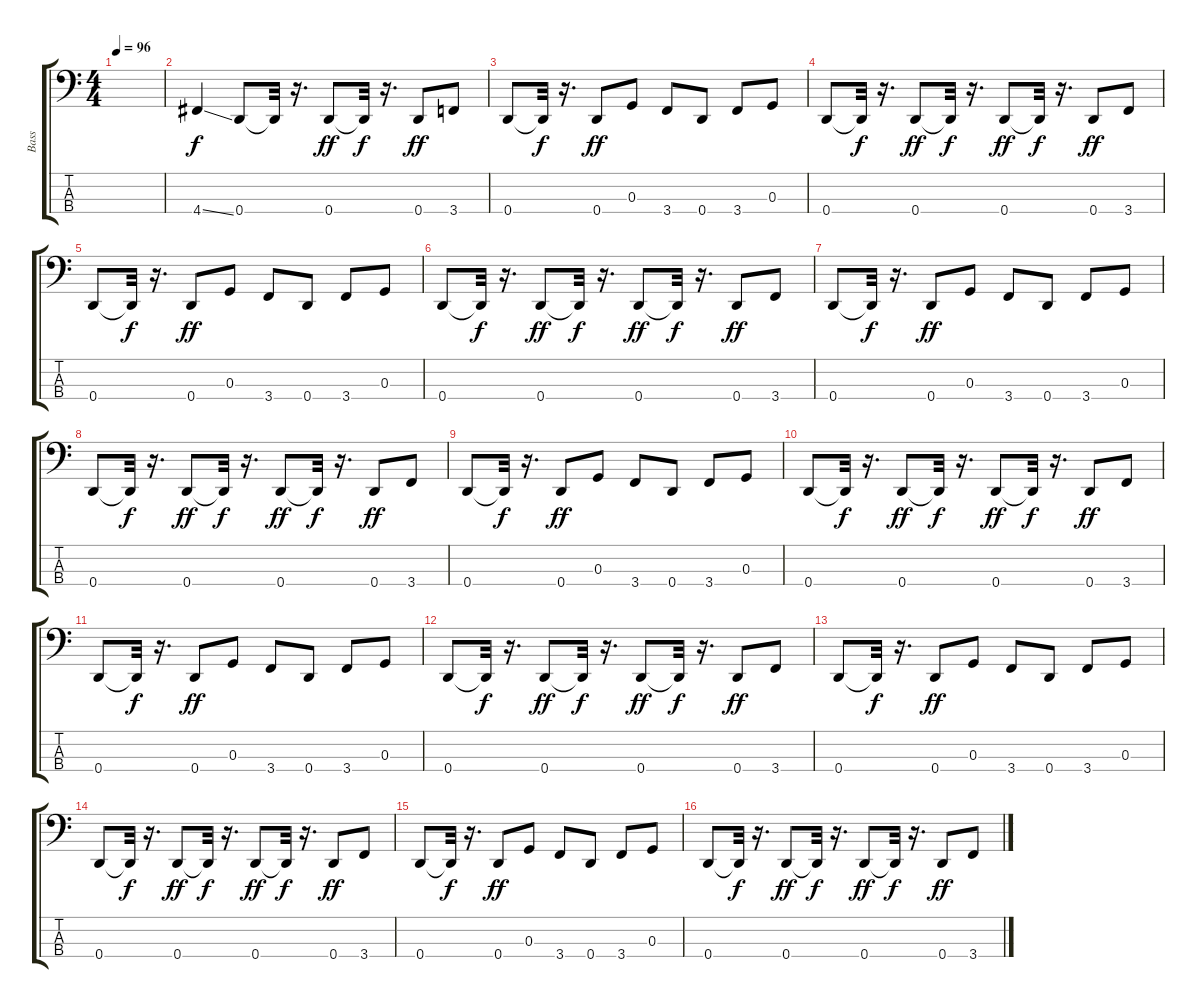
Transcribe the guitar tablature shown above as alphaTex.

\track ("Bass" "Bass") {instrument electricbasspick}
\staff {score tabs}
\tuning (F2 C2 G1 D1) {hide}
\ts (4 4)
\tempo 96
\clef f4
\ks c
|
4.4{ss}.4 0.4.8 0.4{t}.32{dy f} r.16{d} 0.4.8{dy ff} 0.4{t}.32{dy f} r.16{d} 0.4.8{dy ff} 3.4.8 |
0.4.8 0.4{t}.32{dy f} r.16{d} 0.4.8{dy ff} 0.3.8 3.4.8 0.4.8 3.4.8 0.3.8 |
0.4.8 0.4{t}.32{dy f} r.16{d} 0.4.8{dy ff} 0.4{t}.32{dy f} r.16{d} 0.4.8{dy ff} 0.4{t}.32{dy f} r.16{d} 0.4.8{dy ff} 3.4.8 |
0.4.8 0.4{t}.32{dy f} r.16{d} 0.4.8{dy ff} 0.3.8 3.4.8 0.4.8 3.4.8 0.3.8 |
0.4.8 0.4{t}.32{dy f} r.16{d} 0.4.8{dy ff} 0.4{t}.32{dy f} r.16{d} 0.4.8{dy ff} 0.4{t}.32{dy f} r.16{d} 0.4.8{dy ff} 3.4.8 |
0.4.8 0.4{t}.32{dy f} r.16{d} 0.4.8{dy ff} 0.3.8 3.4.8 0.4.8 3.4.8 0.3.8 |
0.4.8 0.4{t}.32{dy f} r.16{d} 0.4.8{dy ff} 0.4{t}.32{dy f} r.16{d} 0.4.8{dy ff} 0.4{t}.32{dy f} r.16{d} 0.4.8{dy ff} 3.4.8 |
0.4.8 0.4{t}.32{dy f} r.16{d} 0.4.8{dy ff} 0.3.8 3.4.8 0.4.8 3.4.8 0.3.8 |
0.4.8 0.4{t}.32{dy f} r.16{d} 0.4.8{dy ff} 0.4{t}.32{dy f} r.16{d} 0.4.8{dy ff} 0.4{t}.32{dy f} r.16{d} 0.4.8{dy ff} 3.4.8 |
0.4.8 0.4{t}.32{dy f} r.16{d} 0.4.8{dy ff} 0.3.8 3.4.8 0.4.8 3.4.8 0.3.8 |
0.4.8 0.4{t}.32{dy f} r.16{d} 0.4.8{dy ff} 0.4{t}.32{dy f} r.16{d} 0.4.8{dy ff} 0.4{t}.32{dy f} r.16{d} 0.4.8{dy ff} 3.4.8 |
0.4.8 0.4{t}.32{dy f} r.16{d} 0.4.8{dy ff} 0.3.8 3.4.8 0.4.8 3.4.8 0.3.8 |
0.4.8 0.4{t}.32{dy f} r.16{d} 0.4.8{dy ff} 0.4{t}.32{dy f} r.16{d} 0.4.8{dy ff} 0.4{t}.32{dy f} r.16{d} 0.4.8{dy ff} 3.4.8 |
0.4.8 0.4{t}.32{dy f} r.16{d} 0.4.8{dy ff} 0.3.8 3.4.8 0.4.8 3.4.8 0.3.8 |
0.4.8 0.4{t}.32{dy f} r.16{d} 0.4.8{dy ff} 0.4{t}.32{dy f} r.16{d} 0.4.8{dy ff} 0.4{t}.32{dy f} r.16{d} 0.4.8{dy ff} 3.4.8
